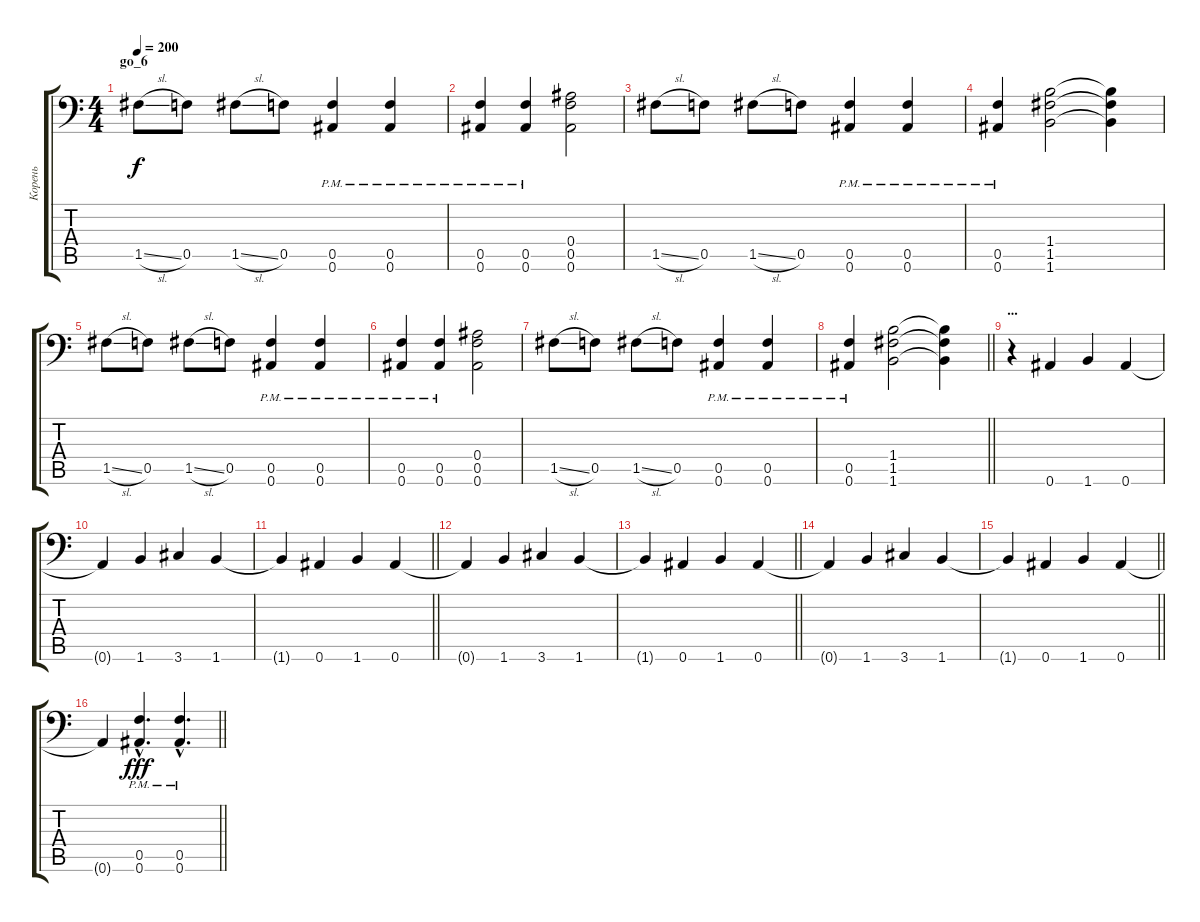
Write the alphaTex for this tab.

\track ("Корень" "Корень") {instrument distortionguitar}
\staff {score tabs}
\tuning (C4 G3 Eb3 Bb2 F2 Bb1) {hide}
\ts (4 4)
\section ("" "go_6")
\tempo 200
\clef f4
\ks c
1.5{sl}.8{dy f instrument distortionguitar} 0.5.8 1.5{sl}.8 0.5.8 (0.5{pm} 0.6{pm}).4 (0.5{pm} 0.6{pm}).4 |
(0.5{pm} 0.6{pm}).4 (0.5{pm} 0.6{pm}).4 (0.4 0.5 0.6).2 |
1.5{sl}.8{instrument distortionguitar} 0.5.8 1.5{sl}.8 0.5.8 (0.5{pm} 0.6{pm}).4 (0.5{pm} 0.6{pm}).4 |
(0.5{pm} 0.6{pm}).4 (1.4 1.5 1.6).2 (1.4{t} 1.5{t} 1.6{t}).4 |
1.5{sl}.8{instrument distortionguitar} 0.5.8 1.5{sl}.8 0.5.8 (0.5{pm} 0.6{pm}).4 (0.5{pm} 0.6{pm}).4 |
(0.5{pm} 0.6{pm}).4 (0.5{pm} 0.6{pm}).4 (0.4 0.5 0.6).2 |
1.5{sl}.8{instrument distortionguitar} 0.5.8 1.5{sl}.8 0.5.8 (0.5{pm} 0.6{pm}).4 (0.5{pm} 0.6{pm}).4 |
\barLineRight lightlight
(0.5{pm} 0.6{pm}).4 (1.4 1.5 1.6).2 (1.4{t} 1.5{t} 1.6{t}).4 |
\section ("" "...")
r.4 0.6.4 1.6.4 0.6.4 |
0.6{t}.4 1.6.4 3.6.4 1.6.4 |
\barLineRight lightlight
1.6{t}.4 0.6.4 1.6.4 0.6.4 |
0.6{t}.4 1.6.4 3.6.4 1.6.4 |
\barLineRight lightlight
1.6{t}.4 0.6.4 1.6.4 0.6.4 |
0.6{t}.4 1.6.4 3.6.4 1.6.4 |
\barLineRight lightlight
1.6{t}.4 0.6.4 1.6.4 0.6.4 |
\barLineRight lightlight
0.6{t}.4 (0.5{hac pm} 0.6{hac pm}).4{d dy fff} (0.5{hac pm} 0.6{hac pm}).4{d}
